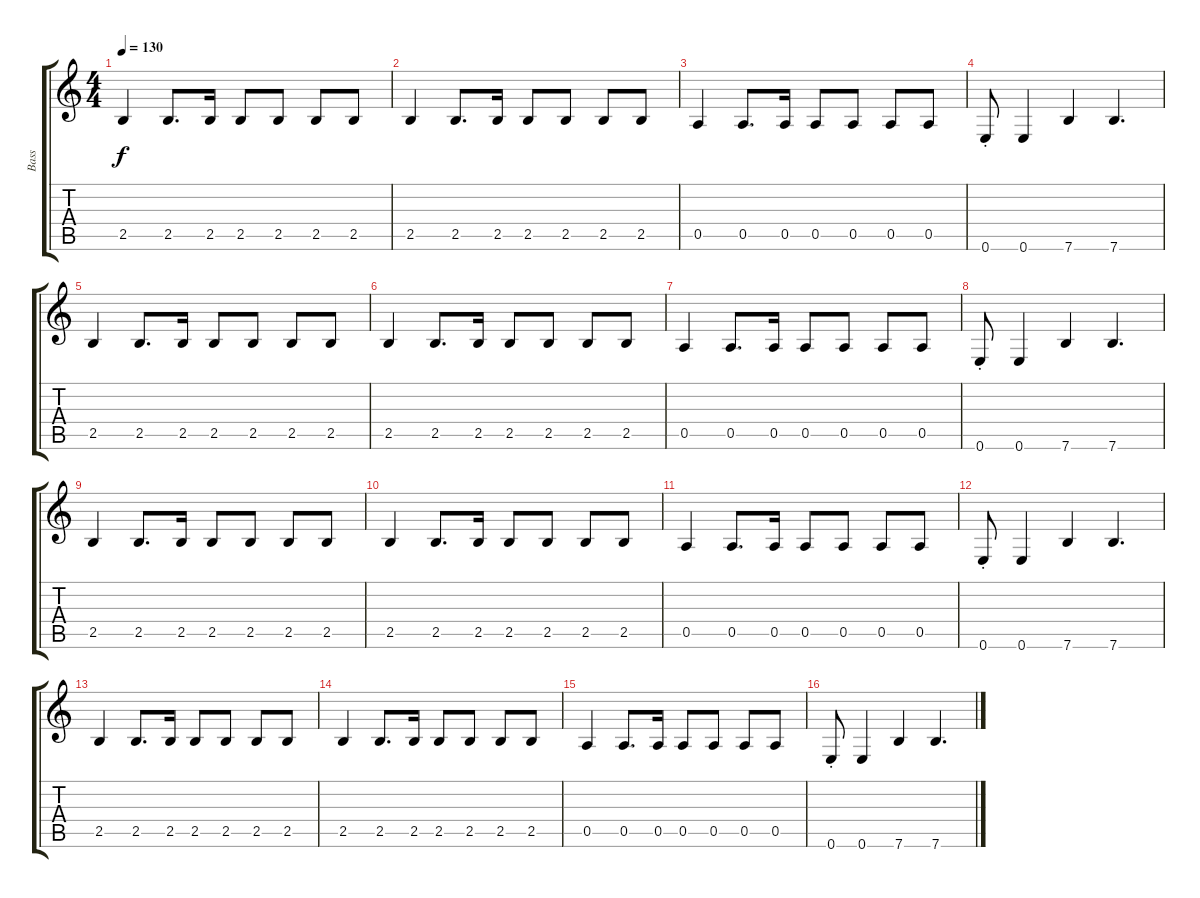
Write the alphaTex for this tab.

\track ("Bass" "Bass") {instrument electricbassfinger}
\staff {score tabs}
\tuning (E4 B3 G3 D3 A2 E2) {hide}
\ts (4 4)
\tempo 130
\clef g2
\ks c
2.5.4{dy f} 2.5.8{d} 2.5.16 2.5.8 2.5.8 2.5.8 2.5.8 |
2.5.4 2.5.8{d} 2.5.16 2.5.8 2.5.8 2.5.8 2.5.8 |
0.5.4 0.5.8{d} 0.5.16 0.5.8 0.5.8 0.5.8 0.5.8 |
0.6{st}.8 0.6.4 7.6.4 7.6.4{d} |
2.5.4 2.5.8{d} 2.5.16 2.5.8 2.5.8 2.5.8 2.5.8 |
2.5.4 2.5.8{d} 2.5.16 2.5.8 2.5.8 2.5.8 2.5.8 |
0.5.4 0.5.8{d} 0.5.16 0.5.8 0.5.8 0.5.8 0.5.8 |
0.6{st}.8 0.6.4 7.6.4 7.6.4{d} |
2.5.4 2.5.8{d} 2.5.16 2.5.8 2.5.8 2.5.8 2.5.8 |
2.5.4 2.5.8{d} 2.5.16 2.5.8 2.5.8 2.5.8 2.5.8 |
0.5.4 0.5.8{d} 0.5.16 0.5.8 0.5.8 0.5.8 0.5.8 |
0.6{st}.8 0.6.4 7.6.4 7.6.4{d} |
2.5.4 2.5.8{d} 2.5.16 2.5.8 2.5.8 2.5.8 2.5.8 |
2.5.4 2.5.8{d} 2.5.16 2.5.8 2.5.8 2.5.8 2.5.8 |
0.5.4 0.5.8{d} 0.5.16 0.5.8 0.5.8 0.5.8 0.5.8 |
0.6{st}.8 0.6.4 7.6.4 7.6.4{d}
